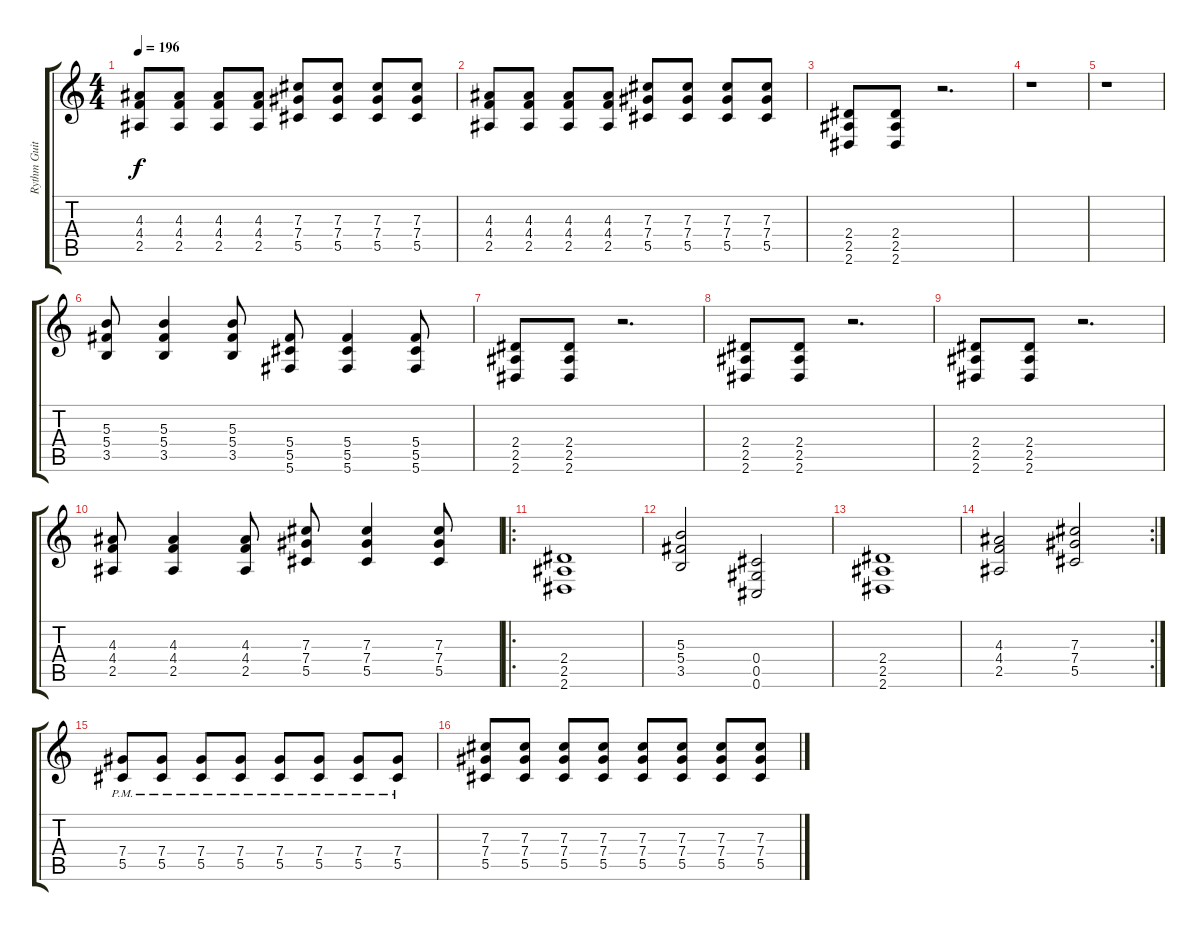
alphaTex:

\track ("Rythm Guitar" "Rythm Guit") {instrument distortionguitar}
\staff {score tabs}
\tuning (Eb4 Bb3 Gb3 Db3 Ab2 Db2) {hide}
\ts (4 4)
\tempo 196
\clef g2
\ks c
(4.3 4.4 2.5).8{dy f} (4.3 4.4 2.5).8 (4.3 4.4 2.5).8 (4.3 4.4 2.5).8 (7.3 7.4 5.5).8 (7.3 7.4 5.5).8 (7.3 7.4 5.5).8 (7.3 7.4 5.5).8 |
(4.3 4.4 2.5).8 (4.3 4.4 2.5).8 (4.3 4.4 2.5).8 (4.3 4.4 2.5).8 (7.3 7.4 5.5).8 (7.3 7.4 5.5).8 (7.3 7.4 5.5).8 (7.3 7.4 5.5).8 |
(2.4 2.5 2.6).8 (2.4 2.5 2.6).8 r.2{d} |
r.1 |
r.1 |
(5.3 5.4 3.5).8 (5.3 5.4 3.5).4 (5.3 5.4 3.5).8 (5.4 5.5 5.6).8 (5.4 5.5 5.6).4 (5.4 5.5 5.6).8 |
(2.4 2.5 2.6).8 (2.4 2.5 2.6).8 r.2{d} |
(2.4 2.5 2.6).8 (2.4 2.5 2.6).8 r.2{d} |
(2.4 2.5 2.6).8 (2.4 2.5 2.6).8 r.2{d} |
(4.3 4.4 2.5).8 (4.3 4.4 2.5).4 (4.3 4.4 2.5).8 (7.3 7.4 5.5).8 (7.3 7.4 5.5).4 (7.3 7.4 5.5).8 |
\ro
(2.4 2.5 2.6).1 |
(5.3 5.4 3.5).2 (0.4 0.5 0.6).2 |
(2.4 2.5 2.6).1 |
\rc 2
(4.3 4.4 2.5).2 (7.3 7.4 5.5).2 |
(7.4{pm} 5.5).8 (7.4{pm} 5.5).8 (7.4{pm} 5.5).8 (7.4{pm} 5.5).8 (7.4{pm} 5.5).8 (7.4{pm} 5.5).8 (7.4{pm} 5.5).8 (7.4{pm} 5.5).8 |
(7.3 7.4 5.5).8 (7.3 7.4 5.5).8 (7.3 7.4 5.5).8 (7.3 7.4 5.5).8 (7.3 7.4 5.5).8 (7.3 7.4 5.5).8 (7.3 7.4 5.5).8 (7.3 7.4 5.5).8
